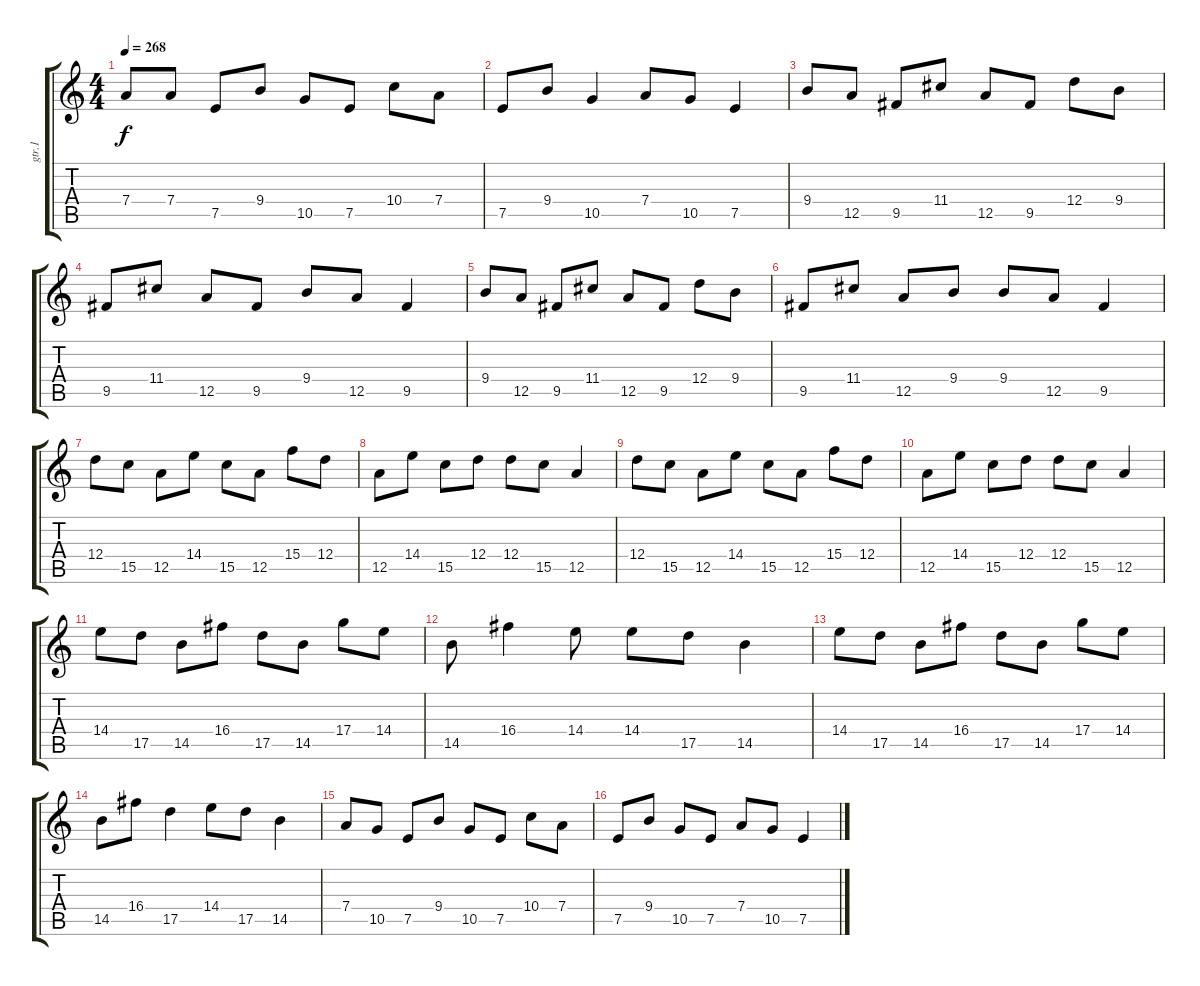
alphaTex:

\track ("gtr.1" "gtr.1") {instrument overdrivenguitar}
\staff {score tabs}
\tuning (E4 B3 G3 D3 A2 E2) {hide}
\ts (4 4)
\tempo 268
\clef g2
\ks c
7.4.8{dy f} 7.4.8 7.5.8 9.4.8 10.5.8 7.5.8 10.4.8 7.4.8 |
7.5.8 9.4.8 10.5.4 7.4.8 10.5.8 7.5.4 |
9.4.8 12.5.8 9.5.8 11.4.8 12.5.8 9.5.8 12.4.8 9.4.8 |
9.5.8 11.4.8 12.5.8 9.5.8 9.4.8 12.5.8 9.5.4 |
9.4.8 12.5.8 9.5.8 11.4.8 12.5.8 9.5.8 12.4.8 9.4.8 |
9.5.8 11.4.8 12.5.8 9.4.8 9.4.8 12.5.8 9.5.4 |
12.4.8 15.5.8 12.5.8 14.4.8 15.5.8 12.5.8 15.4.8 12.4.8 |
12.5.8 14.4.8 15.5.8 12.4.8 12.4.8 15.5.8 12.5.4 |
12.4.8 15.5.8 12.5.8 14.4.8 15.5.8 12.5.8 15.4.8 12.4.8 |
12.5.8 14.4.8 15.5.8 12.4.8 12.4.8 15.5.8 12.5.4 |
14.4.8 17.5.8 14.5.8 16.4.8 17.5.8 14.5.8 17.4.8 14.4.8 |
14.5.8 16.4.4 14.4.8 14.4.8 17.5.8 14.5.4 |
14.4.8 17.5.8 14.5.8 16.4.8 17.5.8 14.5.8 17.4.8 14.4.8 |
14.5.8 16.4.8 17.5.4 14.4.8 17.5.8 14.5.4 |
7.4.8 10.5.8 7.5.8 9.4.8 10.5.8 7.5.8 10.4.8 7.4.8 |
7.5.8 9.4.8 10.5.8 7.5.8 7.4.8 10.5.8 7.5.4
